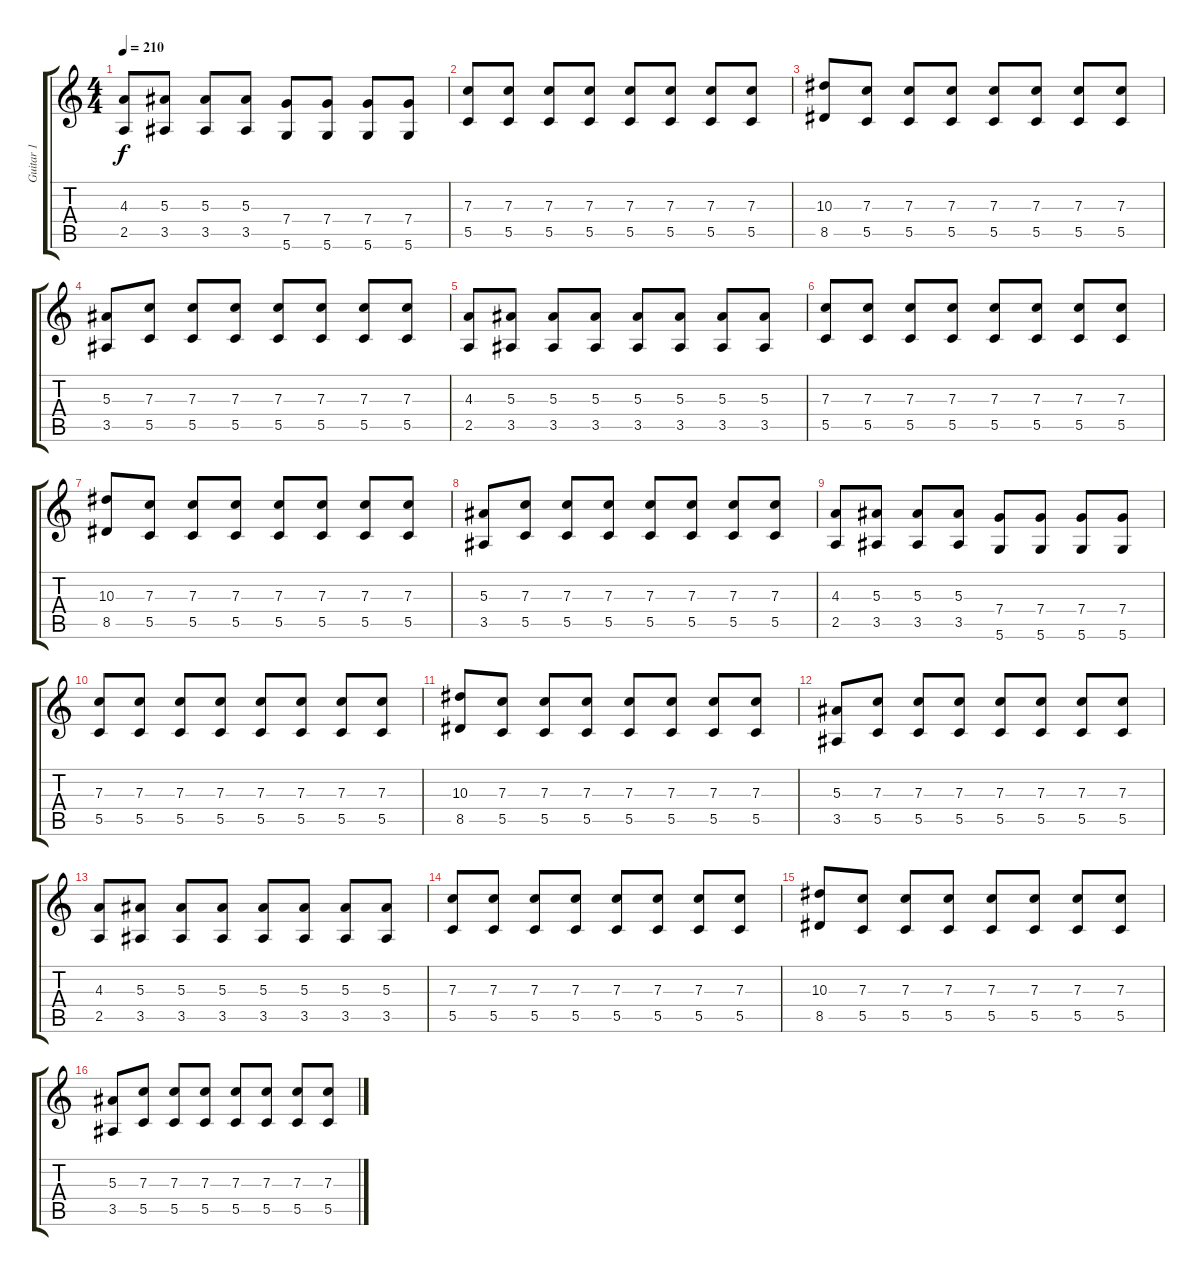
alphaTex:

\track ("Guitar 1" "Guitar 1") {instrument overdrivenguitar}
\staff {score tabs}
\tuning (D4 A3 F3 C3 G2 D2) {hide}
\ts (4 4)
\tempo 210
\clef g2
\ks c
(4.3 2.5).8{dy f} (5.3 3.5).8 (5.3 3.5).8 (5.3 3.5).8 (7.4 5.6).8 (7.4 5.6).8 (7.4 5.6).8 (7.4 5.6).8 |
(7.3 5.5).8 (7.3 5.5).8 (7.3 5.5).8 (7.3 5.5).8 (7.3 5.5).8 (7.3 5.5).8 (7.3 5.5).8 (7.3 5.5).8 |
(10.3 8.5).8 (7.3 5.5).8 (7.3 5.5).8 (7.3 5.5).8 (7.3 5.5).8 (7.3 5.5).8 (7.3 5.5).8 (7.3 5.5).8 |
(5.3 3.5).8 (7.3 5.5).8 (7.3 5.5).8 (7.3 5.5).8 (7.3 5.5).8 (7.3 5.5).8 (7.3 5.5).8 (7.3 5.5).8 |
(4.3 2.5).8 (5.3 3.5).8 (5.3 3.5).8 (5.3 3.5).8 (5.3 3.5).8 (5.3 3.5).8 (5.3 3.5).8 (5.3 3.5).8 |
(7.3 5.5).8 (7.3 5.5).8 (7.3 5.5).8 (7.3 5.5).8 (7.3 5.5).8 (7.3 5.5).8 (7.3 5.5).8 (7.3 5.5).8 |
(10.3 8.5).8 (7.3 5.5).8 (7.3 5.5).8 (7.3 5.5).8 (7.3 5.5).8 (7.3 5.5).8 (7.3 5.5).8 (7.3 5.5).8 |
(5.3 3.5).8 (7.3 5.5).8 (7.3 5.5).8 (7.3 5.5).8 (7.3 5.5).8 (7.3 5.5).8 (7.3 5.5).8 (7.3 5.5).8 |
(4.3 2.5).8 (5.3 3.5).8 (5.3 3.5).8 (5.3 3.5).8 (7.4 5.6).8 (7.4 5.6).8 (7.4 5.6).8 (7.4 5.6).8 |
(7.3 5.5).8 (7.3 5.5).8 (7.3 5.5).8 (7.3 5.5).8 (7.3 5.5).8 (7.3 5.5).8 (7.3 5.5).8 (7.3 5.5).8 |
(10.3 8.5).8 (7.3 5.5).8 (7.3 5.5).8 (7.3 5.5).8 (7.3 5.5).8 (7.3 5.5).8 (7.3 5.5).8 (7.3 5.5).8 |
(5.3 3.5).8 (7.3 5.5).8 (7.3 5.5).8 (7.3 5.5).8 (7.3 5.5).8 (7.3 5.5).8 (7.3 5.5).8 (7.3 5.5).8 |
(4.3 2.5).8 (5.3 3.5).8 (5.3 3.5).8 (5.3 3.5).8 (5.3 3.5).8 (5.3 3.5).8 (5.3 3.5).8 (5.3 3.5).8 |
(7.3 5.5).8 (7.3 5.5).8 (7.3 5.5).8 (7.3 5.5).8 (7.3 5.5).8 (7.3 5.5).8 (7.3 5.5).8 (7.3 5.5).8 |
(10.3 8.5).8 (7.3 5.5).8 (7.3 5.5).8 (7.3 5.5).8 (7.3 5.5).8 (7.3 5.5).8 (7.3 5.5).8 (7.3 5.5).8 |
(5.3 3.5).8 (7.3 5.5).8 (7.3 5.5).8 (7.3 5.5).8 (7.3 5.5).8 (7.3 5.5).8 (7.3 5.5).8 (7.3 5.5).8
